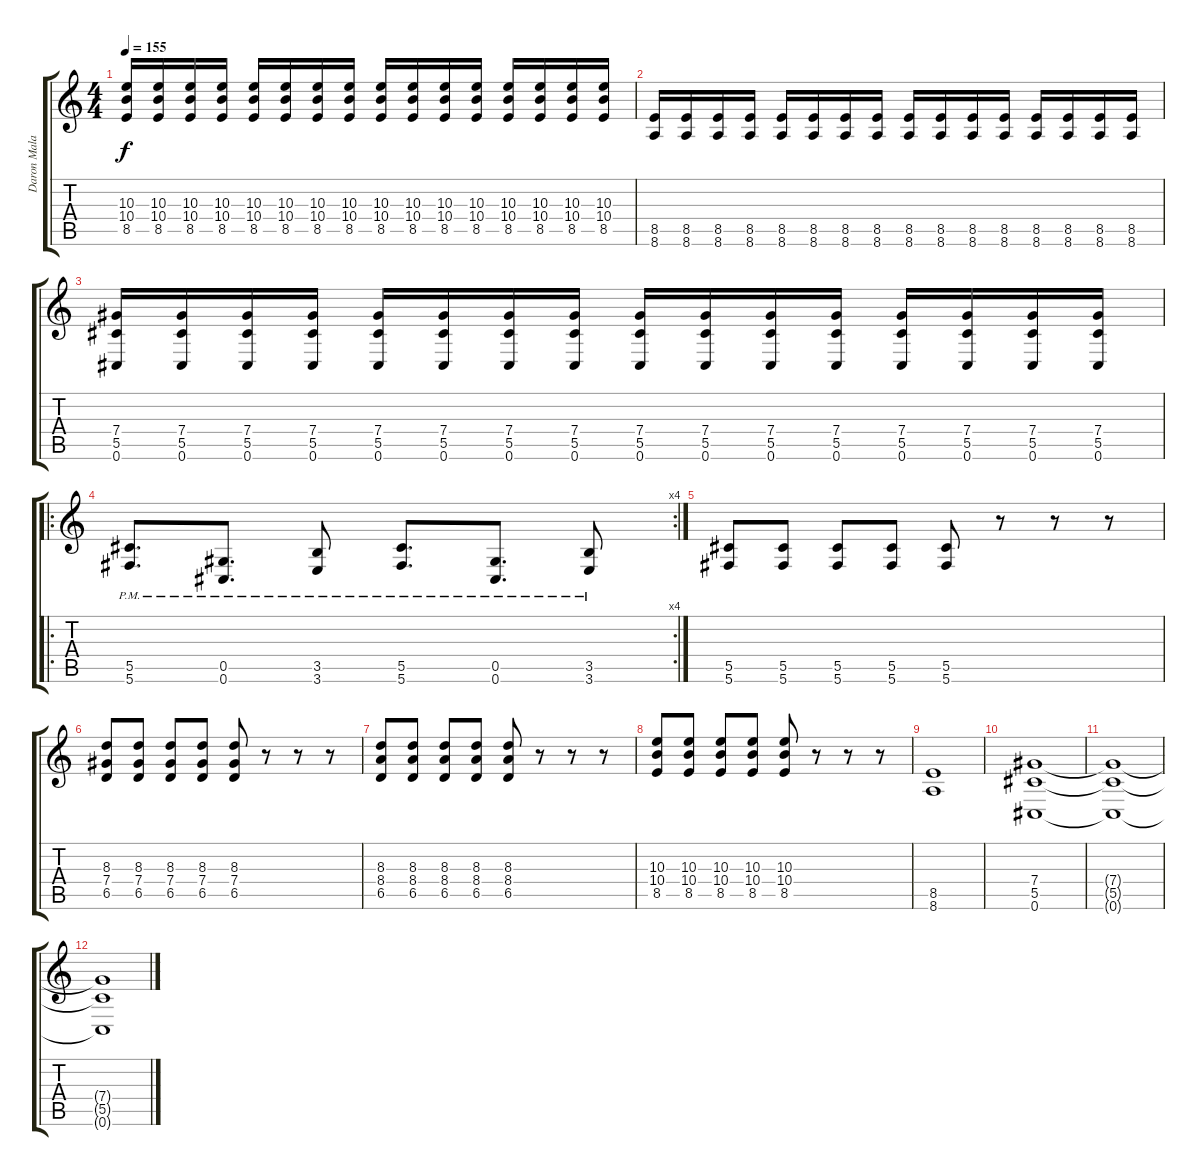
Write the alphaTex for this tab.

\track ("Daron Malakian - Main Guitar" "Daron Mala") {instrument distortionguitar}
\staff {score tabs}
\tuning (Eb4 Bb3 Gb3 Db3 Ab2 Db2) {hide}
\ts (4 4)
\tempo 155
\clef g2
\ks c
(10.3 10.4 8.5).16{dy f} (10.3 10.4 8.5).16 (10.3 10.4 8.5).16 (10.3 10.4 8.5).16 (10.3 10.4 8.5).16 (10.3 10.4 8.5).16 (10.3 10.4 8.5).16 (10.3 10.4 8.5).16 (10.3 10.4 8.5).16 (10.3 10.4 8.5).16 (10.3 10.4 8.5).16 (10.3 10.4 8.5).16 (10.3 10.4 8.5).16 (10.3 10.4 8.5).16 (10.3 10.4 8.5).16 (10.3 10.4 8.5).16 |
(8.5 8.6).16 (8.5 8.6).16 (8.5 8.6).16 (8.5 8.6).16 (8.5 8.6).16 (8.5 8.6).16 (8.5 8.6).16 (8.5 8.6).16 (8.5 8.6).16 (8.5 8.6).16 (8.5 8.6).16 (8.5 8.6).16 (8.5 8.6).16 (8.5 8.6).16 (8.5 8.6).16 (8.5 8.6).16 |
(7.4 5.5 0.6).16 (7.4 5.5 0.6).16 (7.4 5.5 0.6).16 (7.4 5.5 0.6).16 (7.4 5.5 0.6).16 (7.4 5.5 0.6).16 (7.4 5.5 0.6).16 (7.4 5.5 0.6).16 (7.4 5.5 0.6).16 (7.4 5.5 0.6).16 (7.4 5.5 0.6).16 (7.4 5.5 0.6).16 (7.4 5.5 0.6).16 (7.4 5.5 0.6).16 (7.4 5.5 0.6).16 (7.4 5.5 0.6).16 |
\ro
\rc 4
(5.5{pm} 5.6{pm}).8{d} (0.5{pm} 0.6{pm}).8{d} (3.5{pm} 3.6{pm}).8 (5.5{pm} 5.6{pm}).8{d} (0.5{pm} 0.6{pm}).8{d} (3.5{pm} 3.6{pm}).8 |
(5.5 5.6).8 (5.5 5.6).8 (5.5 5.6).8 (5.5 5.6).8 (5.5 5.6).8 r.8 r.8 r.8 |
(8.3 7.4 6.5).8 (8.3 7.4 6.5).8 (8.3 7.4 6.5).8 (8.3 7.4 6.5).8 (8.3 7.4 6.5).8 r.8 r.8 r.8 |
(8.3 8.4 6.5).8 (8.3 8.4 6.5).8 (8.3 8.4 6.5).8 (8.3 8.4 6.5).8 (8.3 8.4 6.5).8 r.8 r.8 r.8 |
(10.3 10.4 8.5).8 (10.3 10.4 8.5).8 (10.3 10.4 8.5).8 (10.3 10.4 8.5).8 (10.3 10.4 8.5).8 r.8 r.8 r.8 |
(8.5 8.6).1 |
(7.4 5.5 0.6).1 |
(7.4{t} 5.5{t} 0.6{t}).1 |
(7.4{t} 5.5{t} 0.6{t}).1
